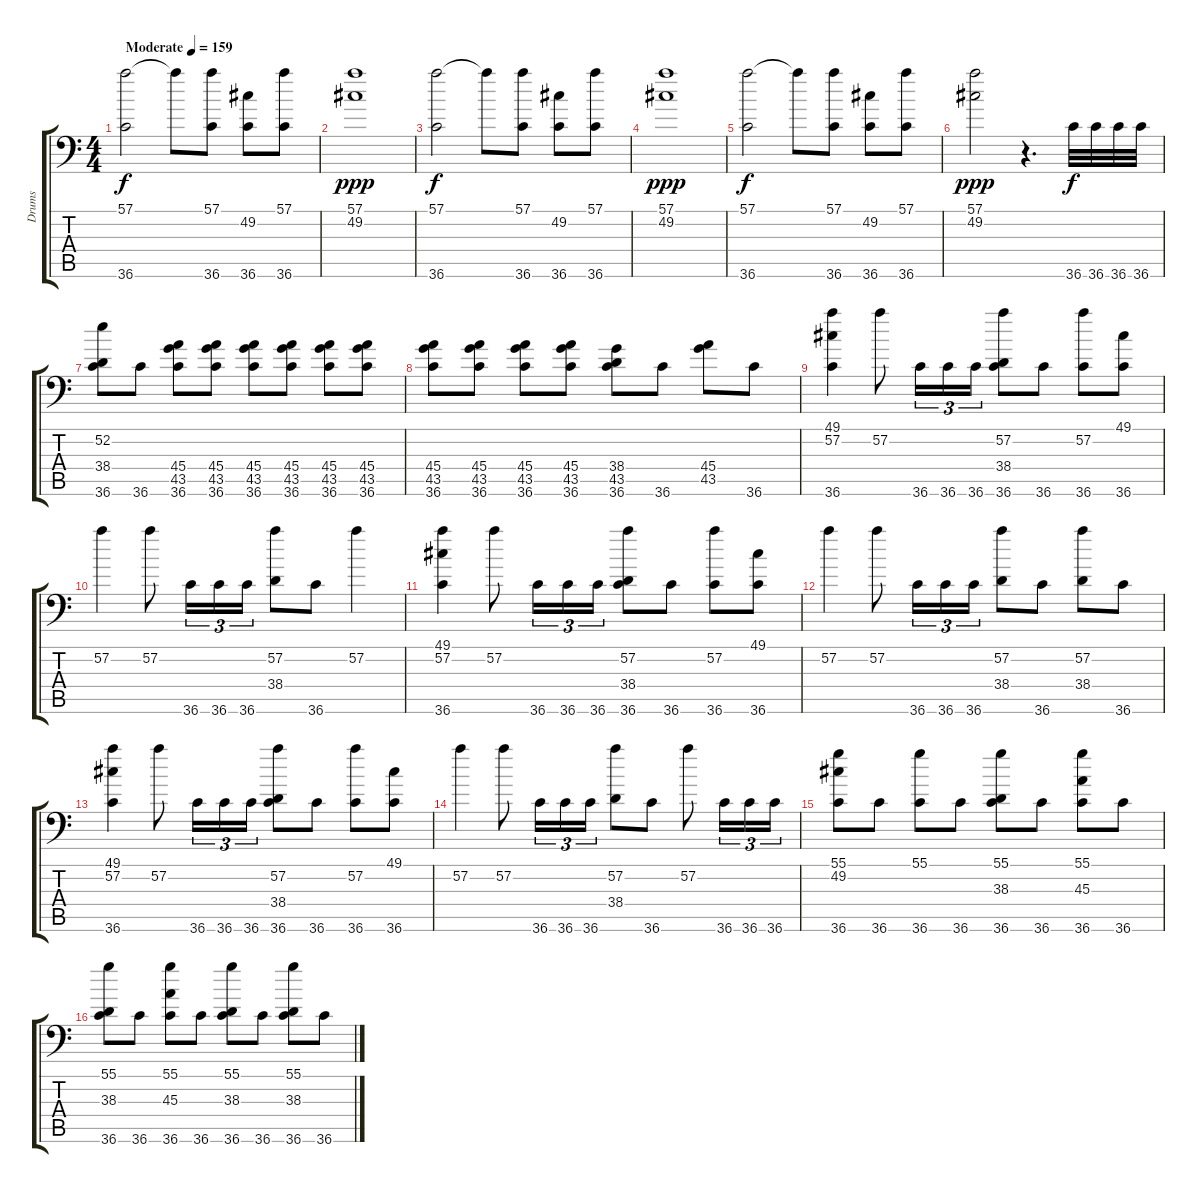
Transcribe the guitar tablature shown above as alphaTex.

\track ("Drums" "Drums") {instrument acousticgrandpiano}
\staff {score tabs}
\tuning (C-1 C-1 C-1 C-1 C-1 C-1) {hide}
\ts (4 4)
\tempo (159 "Moderate")
\clef f4
\ks c
(57.1 36.6).2{dy f instrument acousticgrandpiano} 57.1{t}.8 (57.1 36.6).8 (49.2 36.6).8 (57.1 36.6).8 |
(57.1 49.2).1{dy ppp} |
(57.1 36.6).2{dy f} 57.1{t}.8 (57.1 36.6).8 (49.2 36.6).8 (57.1 36.6).8 |
(57.1 49.2).1{dy ppp} |
(57.1 36.6).2{dy f} 57.1{t}.8 (57.1 36.6).8 (49.2 36.6).8 (57.1 36.6).8 |
(57.1 49.2).2{dy ppp} r.4{d} 36.6.32{dy f} 36.6.32 36.6.32 36.6.32 |
(52.2 38.4 36.6).8 36.6.8 (45.4 43.5 36.6).8 (45.4 43.5 36.6).8 (45.4 43.5 36.6).8 (45.4 43.5 36.6).8 (45.4 43.5 36.6).8 (45.4 43.5 36.6).8 |
(45.4 43.5 36.6).8 (45.4 43.5 36.6).8 (45.4 43.5 36.6).8 (45.4 43.5 36.6).8 (38.4 43.5 36.6).8 36.6.8 (45.4 43.5).8 36.6.8 |
(49.1 57.2 36.6).4 57.2.8 36.6.16{tu (3 2)} 36.6.16{tu (3 2)} 36.6.16{tu (3 2)} (57.2 38.4 36.6).8 36.6.8 (57.2 36.6).8 (49.1 36.6).8 |
57.2.4 57.2.8 36.6.16{tu (3 2)} 36.6.16{tu (3 2)} 36.6.16{tu (3 2)} (57.2 38.4).8 36.6.8 57.2.4 |
(49.1 57.2 36.6).4 57.2.8 36.6.16{tu (3 2)} 36.6.16{tu (3 2)} 36.6.16{tu (3 2)} (57.2 38.4 36.6).8 36.6.8 (57.2 36.6).8 (49.1 36.6).8 |
57.2.4 57.2.8 36.6.16{tu (3 2)} 36.6.16{tu (3 2)} 36.6.16{tu (3 2)} (57.2 38.4).8 36.6.8 (57.2 38.4).8 36.6.8 |
(49.1 57.2 36.6).4 57.2.8 36.6.16{tu (3 2)} 36.6.16{tu (3 2)} 36.6.16{tu (3 2)} (57.2 38.4 36.6).8 36.6.8 (57.2 36.6).8 (49.1 36.6).8 |
57.2.4 57.2.8 36.6.16{tu (3 2)} 36.6.16{tu (3 2)} 36.6.16{tu (3 2)} (57.2 38.4).8 36.6.8 57.2.8 36.6.16{tu (3 2)} 36.6.16{tu (3 2)} 36.6.16{tu (3 2)} |
(55.1 49.2 36.6).8 36.6.8 (55.1 36.6).8 36.6.8 (55.1 38.3 36.6).8 36.6.8 (55.1 45.3 36.6).8 36.6.8 |
(55.1 38.3 36.6).8 36.6.8 (55.1 45.3 36.6).8 36.6.8 (55.1 38.3 36.6).8 36.6.8 (55.1 38.3 36.6).8 36.6.8
